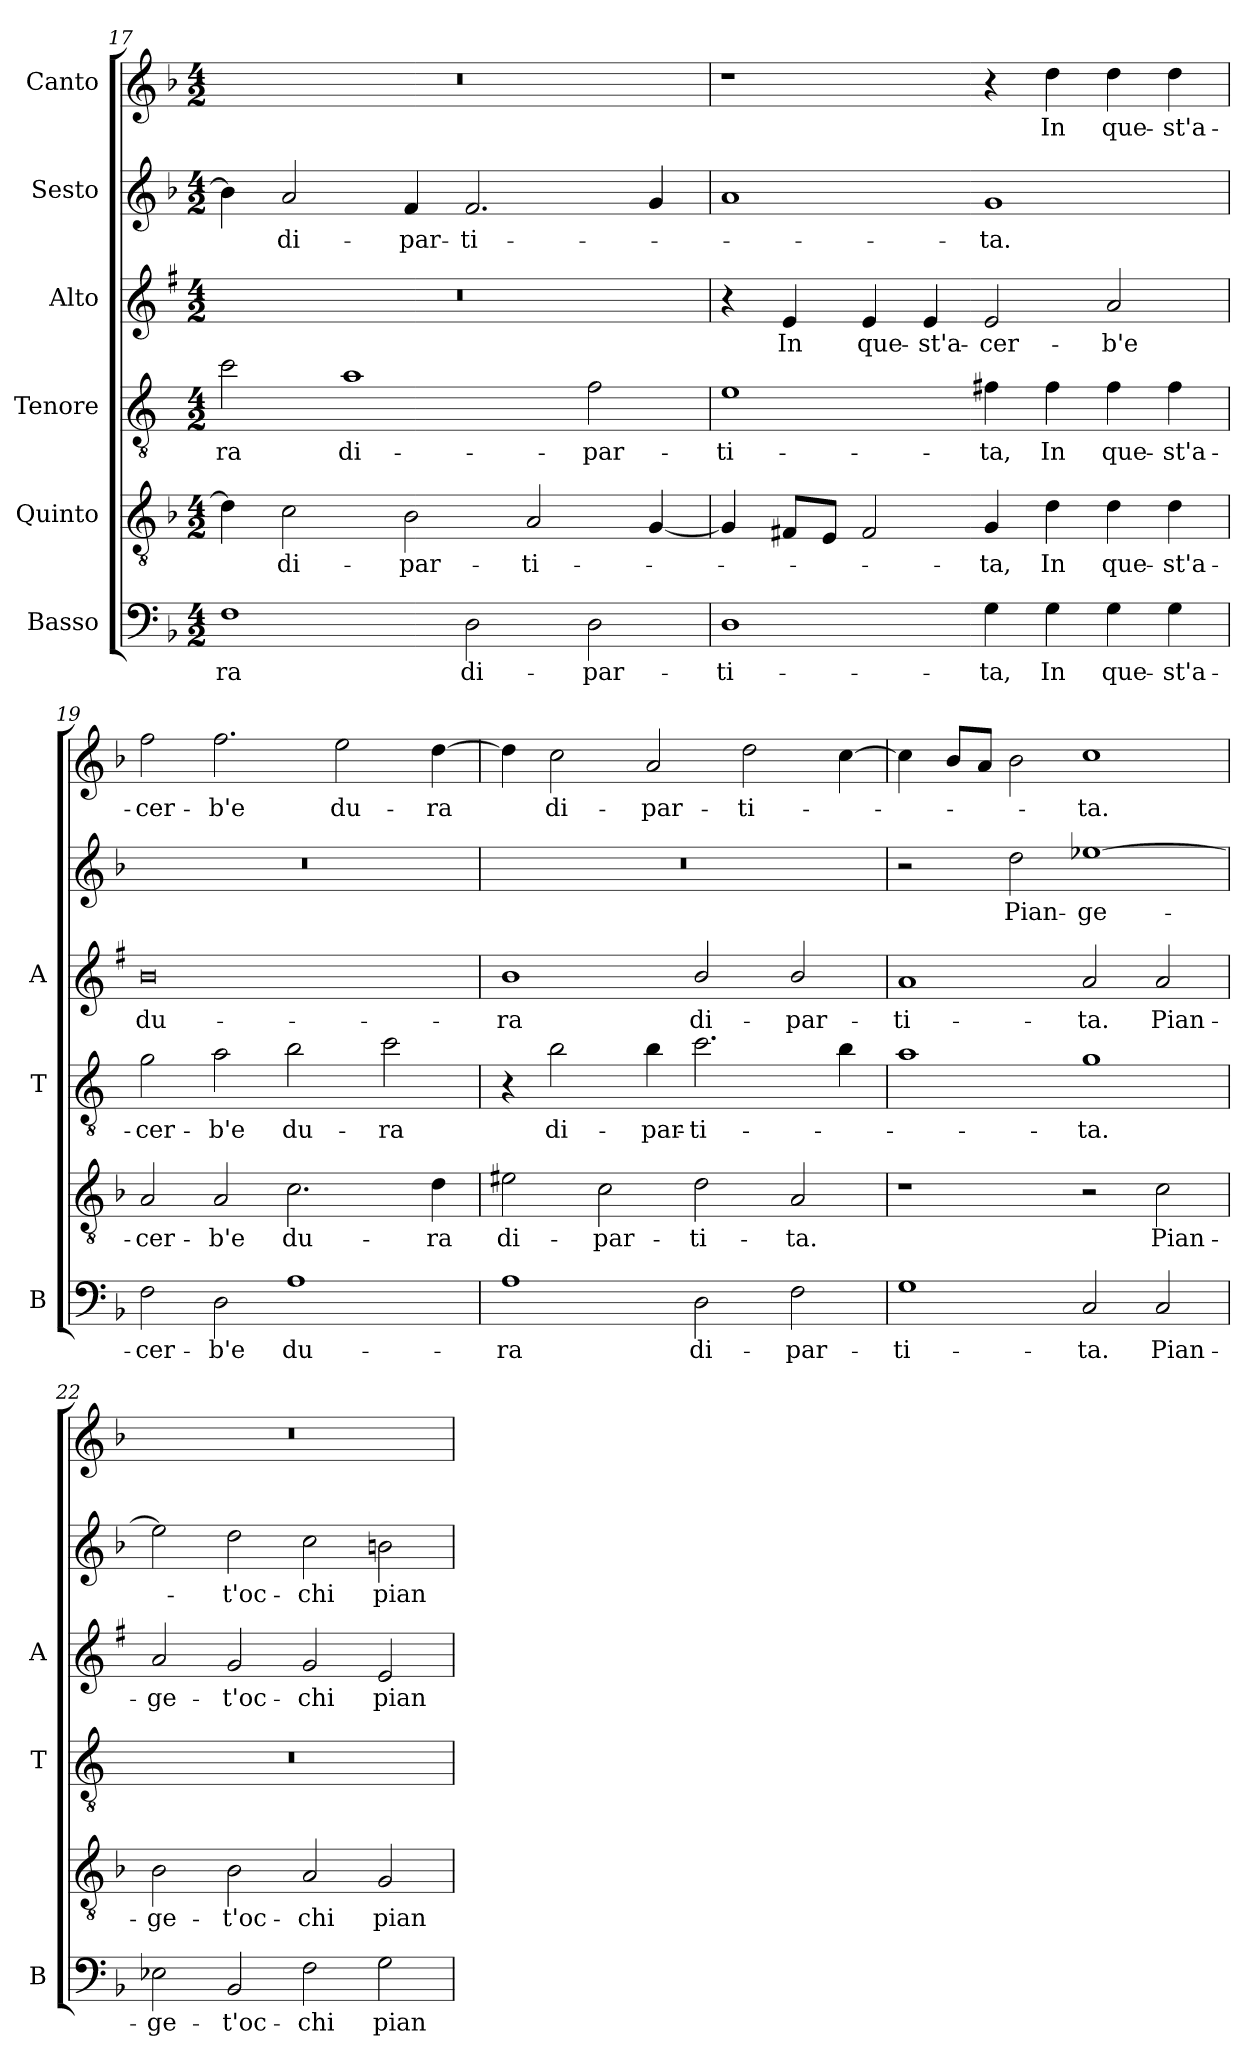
**kern	**text	**kern	**text	**kern	**text	**kern	**text	**kern	**text	**kern	**text
*part6	*part6	*part5	*part5	*part4	*part4	*part3	*part3	*part2	*part2	*part1	*part1
*staff6	*staff6	*staff5	*staff5	*staff4	*staff4	*staff3	*staff3	*staff2	*staff2	*staff1	*staff1
*I"Basso	*	*I"Quinto	*	*I"Tenore	*	*I"Alto	*	*I"Sesto	*	*I"Canto	*
*I'B	*	*	*	*I'T	*	*I'A	*	*	*	*	*
*clefF4	*	*clefGv2	*	*clefGv2	*	*clefG2	*	*clefG2	*	*clefG2	*
*	*	*	*	*ITrd4c7	*	*ITrd1c2	*	*	*	*	*
*k[b-]	*	*k[b-]	*	*k[b-]	*	*k[b-]	*	*k[b-]	*	*k[b-]	*
*F:	*	*F:	*	*F:	*	*F:	*	*F:	*	*F:	*
*M4/2	*	*M4/2	*	*M4/2	*	*M4/2	*	*M4/2	*	*M4/2	*
=17	=17	=17	=17	=17	=17	=17	=17	=17	=17	=17	=17
!	!LO:LY:b	!	!	!	!LO:LY:b	!	!	!	!	!	!
1F	-ra	4d\]	.	2f\	-ra	0r	.	4b-\]	.	0r	.
!	!	!	!LO:LY:b	!	!	!	!	!	!LO:LY:b	!	!
.	.	2c\	di-	.	.	.	.	2a/	di-	.	.
!	!	!	!	!	!LO:LY:b	!	!	!	!	!	!
.	.	.	.	1d	di-	.	.	.	.	.	.
!	!	!	!LO:LY:b	!	!	!	!	!	!LO:LY:b	!	!
.	.	2B-\	-par-	.	.	.	.	4f/	-par-	.	.
!	!LO:LY:b	!	!	!	!	!	!	!	!LO:LY:b	!	!
2D\	di-	.	.	.	.	.	.	2.f/	-ti-	.	.
!	!	!	!LO:LY:b	!	!	!	!	!	!	!	!
.	.	2A/	-ti-	.	.	.	.	.	.	.	.
!	!LO:LY:b	!	!	!	!LO:LY:b	!	!	!	!	!	!
2D\	-par-	.	.	2B-\	-par-	.	.	.	.	.	.
.	.	[4G/	.	.	.	.	.	4g/	.	.	.
=18	=18	=18	=18	=18	=18	=18	=18	=18	=18	=18	=18
!	!LO:LY:b	!	!	!	!LO:LY:b	!	!	!	!	!	!
1D	-ti-	4G/]	.	1A	-ti-	4r	.	1a	.	1r	.
!	!	!	!	!	!	!	!LO:LY:b	!	!	!	!
.	.	8F#X/L	.	.	.	4d/	In	.	.	.	.
.	.	8E/J	.	.	.	.	.	.	.	.	.
!	!	!	!	!	!	!	!LO:LY:b	!	!	!	!
.	.	2F#/	.	.	.	4d/	que-	.	.	.	.
!	!	!	!	!	!	!	!LO:LY:b	!	!	!	!
.	.	.	.	.	.	4d/	-st'a-	.	.	.	.
!	!LO:LY:b	!	!LO:LY:b	!	!LO:LY:b	!	!LO:LY:b	!	!LO:LY:b	!	!
4G\	-ta,	4G/	-ta,	4Bn\	-ta,	2d/	-cer-	1g	-ta.	4r	.
!	!LO:LY:b	!	!LO:LY:b	!	!LO:LY:b	!	!	!	!	!	!LO:LY:b
4G\	In	4d\	In	4B\	In	.	.	.	.	4dd\	In
!	!LO:LY:b	!	!LO:LY:b	!	!LO:LY:b	!	!LO:LY:b	!	!	!	!LO:LY:b
4G\	que-	4d\	que-	4B\	que-	2g/	-b'e	.	.	4dd\	que-
!	!LO:LY:b	!	!LO:LY:b	!	!LO:LY:b	!	!	!	!	!	!LO:LY:b
4G\	-st'a-	4d\	-st'a-	4B\	-st'a-	.	.	.	.	4dd\	-st'a-
!!LO:PB:g=z
=19	=19	=19	=19	=19	=19	=19	=19	=19	=19	=19	=19
!	!LO:LY:b	!	!LO:LY:b	!	!LO:LY:b	!	!LO:LY:b	!	!	!	!LO:LY:b
2F\	-cer-	2A/	-cer-	2c\	-cer-	0a	du-	0r	.	2ff\	-cer-
!	!LO:LY:b	!	!LO:LY:b	!	!LO:LY:b	!	!	!	!	!	!LO:LY:b
2D\	-b'e	2A/	-b'e	2d\	-b'e	.	.	.	.	2.ff\	-b'e
!	!LO:LY:b	!	!LO:LY:b	!	!LO:LY:b	!	!	!	!	!	!
1A	du-	2.c\	du-	2e\	du-	.	.	.	.	.	.
!	!	!	!	!	!	!	!	!	!	!	!LO:LY:b
.	.	.	.	.	.	.	.	.	.	2ee\	du-
!	!	!	!	!	!LO:LY:b	!	!	!	!	!	!
.	.	.	.	2f\	-ra	.	.	.	.	.	.
!	!	!	!LO:LY:b	!	!	!	!	!	!	!	!LO:LY:b
.	.	4d\	-ra	.	.	.	.	.	.	[4dd\	-ra
=20	=20	=20	=20	=20	=20	=20	=20	=20	=20	=20	=20
!	!LO:LY:b	!	!LO:LY:b	!	!	!	!LO:LY:b	!	!	!	!
1A	-ra	2e#X\	di-	4r	.	1a	-ra	0r	.	4dd\]	.
!	!	!	!	!	!LO:LY:b	!	!	!	!	!	!LO:LY:b
.	.	.	.	2e\	di-	.	.	.	.	2cc\	di-
!	!	!	!LO:LY:b	!	!	!	!	!	!	!	!
.	.	2c\	-par-	.	.	.	.	.	.	.	.
!	!	!	!	!	!LO:LY:b	!	!	!	!	!	!LO:LY:b
.	.	.	.	4e\	-par-	.	.	.	.	2a/	-par-
!	!LO:LY:b	!	!LO:LY:b	!	!LO:LY:b	!	!LO:LY:b	!	!	!	!
2D\	di-	2d\	-ti-	2.f\	-ti-	2a/	di-	.	.	.	.
!	!	!	!	!	!	!	!	!	!	!	!LO:LY:b
.	.	.	.	.	.	.	.	.	.	2dd\	-ti-
!	!LO:LY:b	!	!LO:LY:b	!	!	!	!LO:LY:b	!	!	!	!
2F\	-par-	2A/	-ta.	.	.	2a/	-par-	.	.	.	.
.	.	.	.	4e\	.	.	.	.	.	[4cc\	.
=21	=21	=21	=21	=21	=21	=21	=21	=21	=21	=21	=21
!	!LO:LY:b	!	!	!	!	!	!LO:LY:b	!	!	!	!
1G	-ti-	1r	.	1d	.	1g	-ti-	2r	.	4cc\]	.
.	.	.	.	.	.	.	.	.	.	8b-/L	.
.	.	.	.	.	.	.	.	.	.	8a/J	.
!	!	!	!	!	!	!	!	!	!LO:LY:b	!	!
.	.	.	.	.	.	.	.	2dd\	Pian-	2b-\	.
!	!LO:LY:b	!	!	!	!LO:LY:b	!	!LO:LY:b	!	!LO:LY:b	!	!LO:LY:b
2C/	-ta.	2r	.	1c	-ta.	2g/	-ta.	[1ee-X	-ge-	1cc	-ta.
!	!LO:LY:b	!	!LO:LY:b	!	!	!	!LO:LY:b	!	!	!	!
2C/	Pian-	2c\	Pian-	.	.	2g/	Pian-	.	.	.	.
=22	=22	=22	=22	=22	=22	=22	=22	=22	=22	=22	=22
!	!LO:LY:b	!	!LO:LY:b	!	!	!	!LO:LY:b	!	!	!	!
2E-X\	-ge-	2B-\	-ge-	0r	.	2g/	-ge-	2ee-\]	.	0r	.
!	!LO:LY:b	!	!LO:LY:b	!	!	!	!LO:LY:b	!	!LO:LY:b	!	!
2BB-/	-t'oc-	2B-\	-t'oc-	.	.	2f/	-t'oc-	2dd\	-t'oc-	.	.
!	!LO:LY:b	!	!LO:LY:b	!	!	!	!LO:LY:b	!	!LO:LY:b	!	!
2F\	-chi	2A/	-chi	.	.	2f/	-chi	2cc\	-chi	.	.
!	!LO:LY:b	!	!LO:LY:b	!	!	!	!LO:LY:b	!	!LO:LY:b	!	!
2G\	pian-	2G/	pian-	.	.	2d/	pian-	2bn\	pian-	.	.
=	=	=	=	=	=	=	=	=	=	=	=
*-	*-	*-	*-	*-	*-	*-	*-	*-	*-	*-	*-
